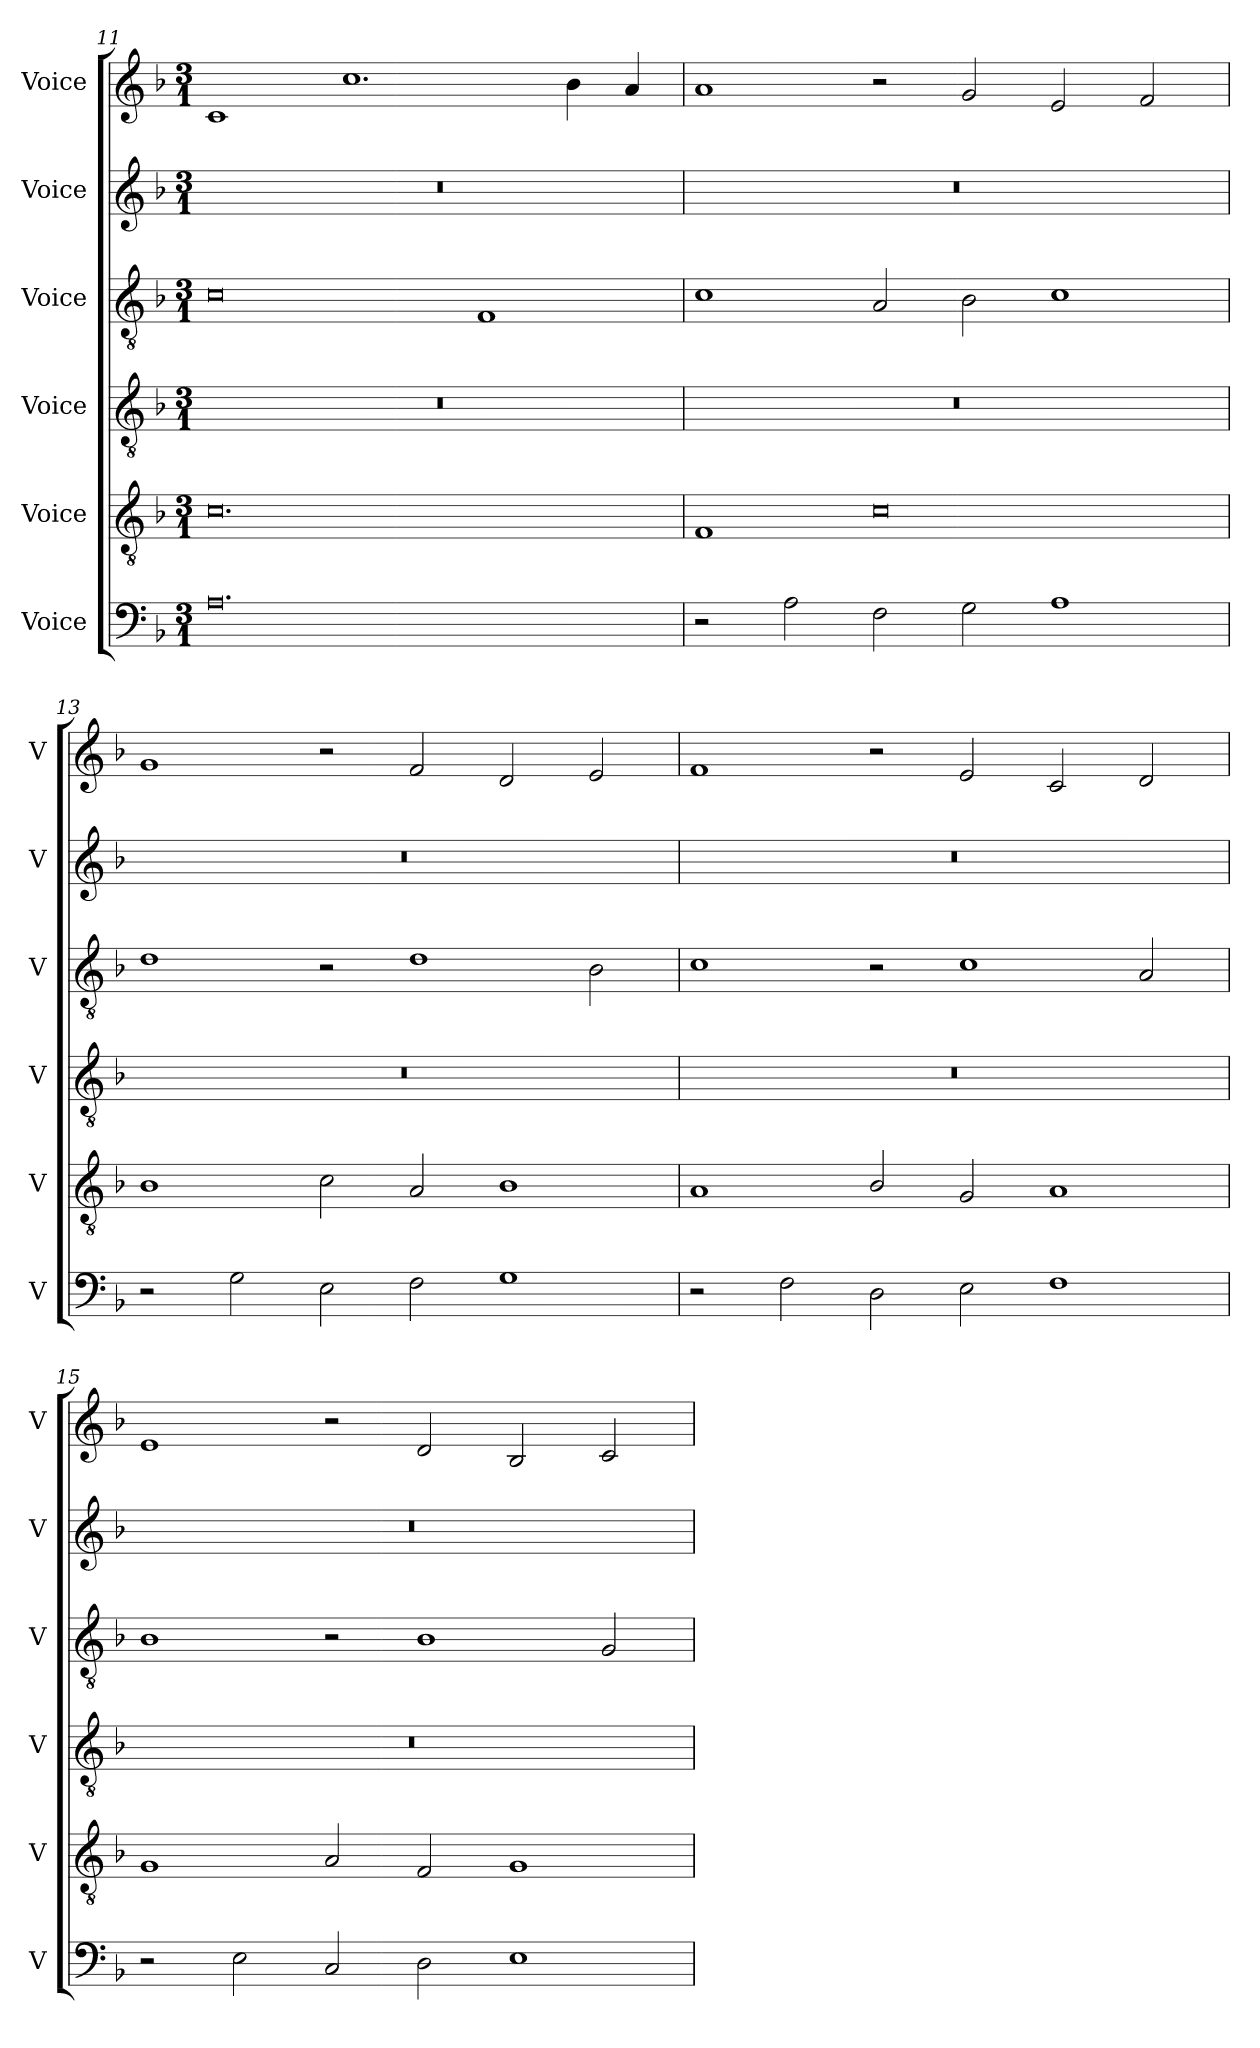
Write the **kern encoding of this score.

**kern	**kern	**kern	**kern	**kern	**kern
*part6	*part5	*part4	*part3	*part2	*part1
*staff6	*staff5	*staff4	*staff3	*staff2	*staff1
*I"Voice	*I"Voice	*I"Voice	*I"Voice	*I"Voice	*I"Voice
*I'V	*I'V	*I'V	*I'V	*I'V	*I'V
*clefF4	*clefGv2	*clefGv2	*clefGv2	*clefG2	*clefG2
*k[b-]	*k[b-]	*k[b-]	*k[b-]	*k[b-]	*k[b-]
*M3/1	*M3/1	*M3/1	*M3/1	*M3/1	*M3/1
=11	=11	=11	=11	=11	=11
0.A	0.c	0.r	0c	0.r	1c
.	.	.	.	.	1.cc
.	.	.	1F	.	.
.	.	.	.	.	4b-\
.	.	.	.	.	4a/
=12	=12	=12	=12	=12	=12
2r	1F	0.r	1c	0.r	1a
2A\	.	.	.	.	.
2F\	0c	.	2A/	.	2r
2G\	.	.	2B-\	.	2g/
1A	.	.	1c	.	2e/
.	.	.	.	.	2f/
!!LO:PB:g=z
=13	=13	=13	=13	=13	=13
2r	1B-	0.r	1d	0.r	1g
2G\	.	.	.	.	.
2E\	2c\	.	2r	.	2r
2F\	2A/	.	1d	.	2f/
1G	1B-	.	.	.	2d/
.	.	.	2B-\	.	2e/
=14	=14	=14	=14	=14	=14
2r	1A	0.r	1c	0.r	1f
2F\	.	.	.	.	.
2D\	2B-/	.	2r	.	2r
2E\	2G/	.	1c	.	2e/
1F	1A	.	.	.	2c/
.	.	.	2A/	.	2d/
!!LO:LB:g=z
=15	=15	=15	=15	=15	=15
2r	1G	0.r	1B-	0.r	1e
2E\	.	.	.	.	.
2C/	2A/	.	2r	.	2r
2D\	2F/	.	1B-	.	2d/
1E	1G	.	.	.	2B-/
.	.	.	2G/	.	2c/
=	=	=	=	=	=
*-	*-	*-	*-	*-	*-
